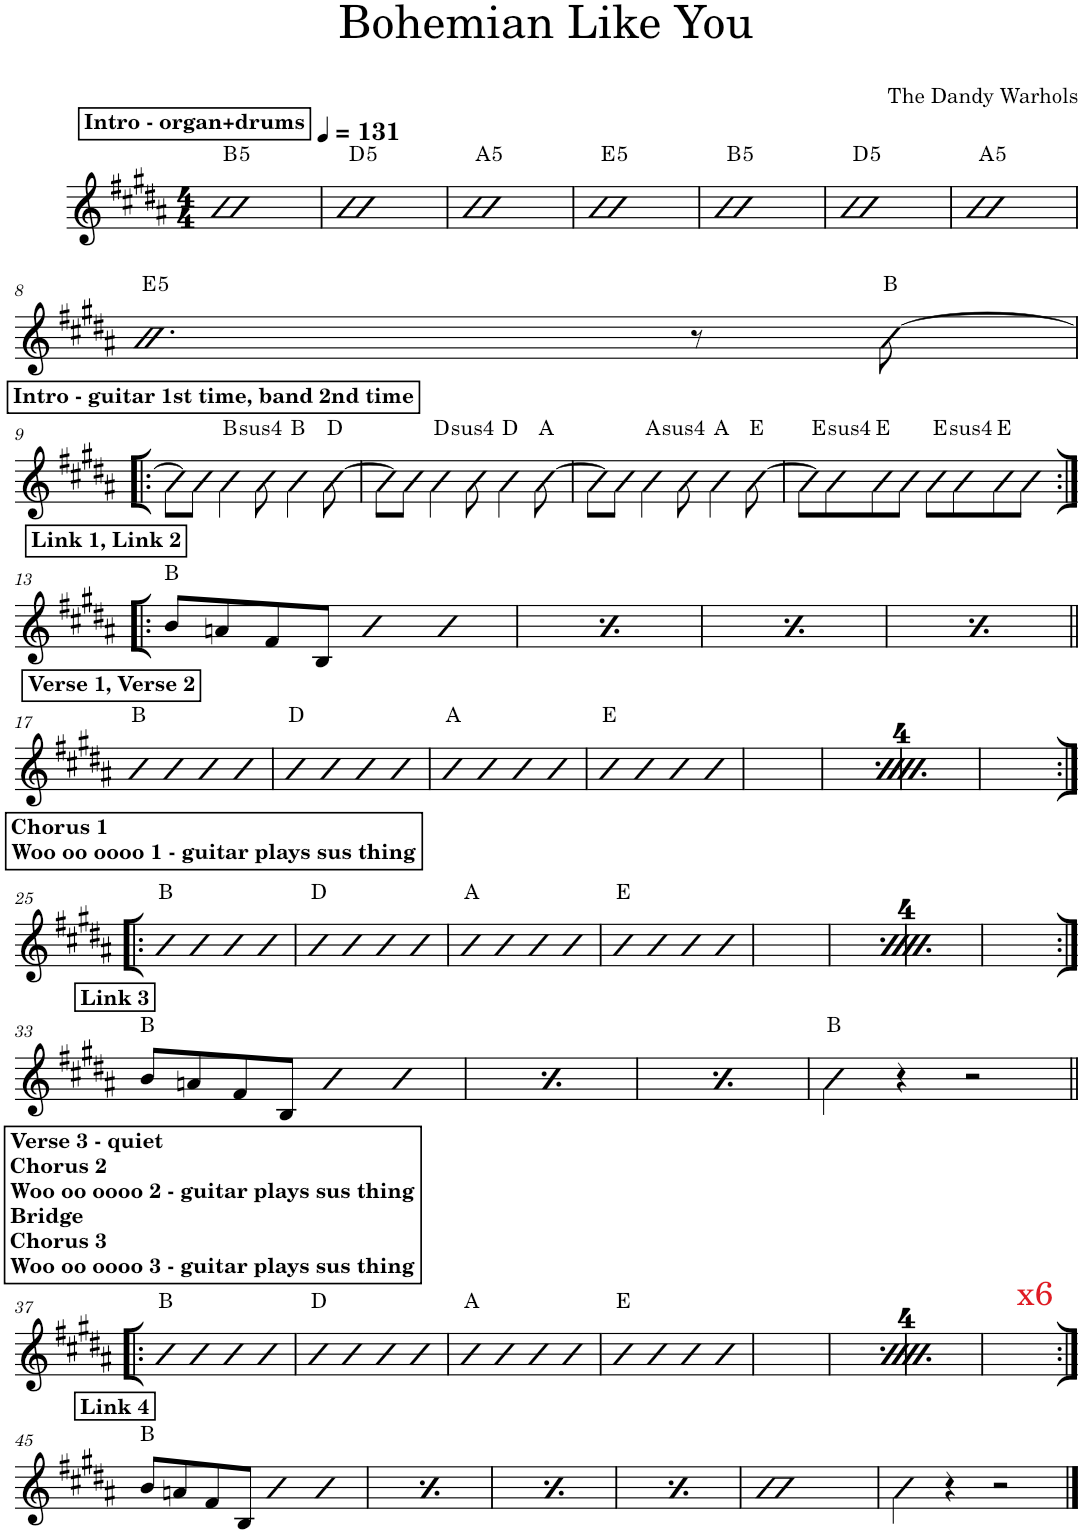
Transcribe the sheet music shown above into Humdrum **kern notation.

**kern	**harte
*part1	*part1
*staff1	*
*I"Piano	*
*I'Pno.	*
*clefG2	*
*k[f#c#g#d#a#]	*
*M4/4	*
*MM131	*
!!LO:REH:place=s1:a:B:cj:t=Intro - organ+drums
=1	=1
!	!LO:H:kt=5
1b	B:(1,5)
=2	=2
!	!LO:H:kt=5
1b	D:(1,5)
=3	=3
!	!LO:H:kt=5
1b	A:(1,5)
=4	=4
!	!LO:H:kt=5
1b	E:(1,5)
=5	=5
!	!LO:H:kt=5
1b	B:(1,5)
=6	=6
!	!LO:H:kt=5
1b	D:(1,5)
=7	=7
!	!LO:H:kt=5
1b	A:(1,5)
!!LO:LB:g=z
=8	=8
!	!LO:H:kt=5
2.b	E:(1,5)
8r	.
[8b\	B:maj
!!LO:LB:g=z
!!LO:REH:place=s1:a:B:cj:t=Intro - guitar 1st time, band 2nd time
=9!|:	=9!|:
8b\L]	.
8b\J	.
!	!LO:H:kt=4
4b\	B:sus4
8b\	.
4b\	B:maj
[8b\	D:maj
=10	=10
8b\L]	.
8b\J	.
!	!LO:H:kt=4
4b\	D:sus4
8b\	.
4b\	D:maj
[8b\	A:maj
=11	=11
8b\L]	.
8b\J	.
!	!LO:H:kt=4
4b\	A:sus4
8b\	.
4b\	A:maj
[8b\	E:maj
=12	=12
8b\L]	.
!	!LO:H:kt=4
8b\	E:sus4
8b\	E:maj
8b\J	.
8b\L	.
!	!LO:H:kt=4
8b\	E:sus4
8b\	E:maj
8b\J	.
!!LO:LB:g=z
!!LO:REH:place=s1:a:B:cj:t=Link 1, Link 2
=13:|!|:	=13:|!|:
8b/L	B:maj
8an/	.
8f#/	.
8B/J	.
4b	.
4b	.
!!LO:REH:place=s1:a:B:cj:t=Link 1, Link 2
=14	=14
8b/L	B:maj
8an/	.
8f#/	.
8B/J	.
4b	.
4b	.
!!LO:REH:place=s1:a:B:cj:t=Link 1, Link 2
=15	=15
8b/L	B:maj
8an/	.
8f#/	.
8B/J	.
4b	.
4b	.
!!LO:REH:place=s1:a:B:cj:t=Link 1, Link 2
=16	=16
8b/L	B:maj
8an/	.
8f#/	.
8B/J	.
4b	.
4b	.
!!LO:LB:g=z
!!LO:REH:place=s1:a:B:cj:t=Verse 1, Verse 2
=17||	=17||
4b	B:maj
4b	.
4b	.
4b	.
=18	=18
4b	D:maj
4b	.
4b	.
4b	.
=19	=19
4b	A:maj
4b	.
4b	.
4b	.
=20	=20
4b	E:maj
4b	.
4b	.
4b	.
!!LO:REH:place=s1:a:B:cj:t=Verse 1, Verse 2
=21	=21
4b	B:maj
4b	.
4b	.
4b	.
=22	=22
4b	D:maj
4b	.
4b	.
4b	.
=23	=23
4b	A:maj
4b	.
4b	.
4b	.
=24	=24
4b	E:maj
4b	.
4b	.
4b	.
!!LO:LB:g=z
!!LO:REH:place=s1:a:t=Woo oo oooo 1 - guitar plays sus thing
!!LO:REH:place=s1:a:B:t=Chorus 1
=25:|!|:	=25:|!|:
4b	B:maj
4b	.
4b	.
4b	.
=26	=26
4b	D:maj
4b	.
4b	.
4b	.
=27	=27
4b	A:maj
4b	.
4b	.
4b	.
=28	=28
4b	E:maj
4b	.
4b	.
4b	.
!!LO:REH:place=s1:a:t=Woo oo oooo 1 - guitar plays sus thing
!!LO:REH:place=s1:a:B:t=Chorus 1
=29	=29
4b	B:maj
4b	.
4b	.
4b	.
=30	=30
4b	D:maj
4b	.
4b	.
4b	.
=31	=31
4b	A:maj
4b	.
4b	.
4b	.
=32	=32
4b	E:maj
4b	.
4b	.
4b	.
!!LO:LB:g=z
!!LO:REH:place=s1:a:B:cj:t=Link 3
=33:|!	=33:|!
8b/L	B:maj
8an/	.
8f#/	.
8B/J	.
4b	.
4b	.
!!LO:REH:place=s1:a:B:cj:t=Link 3
=34	=34
8b/L	B:maj
8an/	.
8f#/	.
8B/J	.
4b	.
4b	.
!!LO:REH:place=s1:a:B:cj:t=Link 3
=35	=35
8b/L	B:maj
8an/	.
8f#/	.
8B/J	.
4b	.
4b	.
=36	=36
4b\	B:maj
4r	.
2r	.
!!LO:LB:g=z
!!LO:REH:place=s1:a:t=Woo oo oooo 3 - guitar plays sus thing
!!LO:REH:place=s1:a:t=Chorus 3
!!LO:REH:place=s1:a:t=Bridge
!!LO:REH:place=s1:a:t=Woo oo oooo 2 - guitar plays sus thing
!!LO:REH:place=s1:a:t=Chorus 2
!!LO:REH:place=s1:a:B:t=Verse 3 - quiet
=37!|:	=37!|:
4b	B:maj
4b	.
4b	.
4b	.
=38	=38
4b	D:maj
4b	.
4b	.
4b	.
=39	=39
4b	A:maj
4b	.
4b	.
4b	.
=40	=40
4b	E:maj
4b	.
4b	.
4b	.
!!LO:REH:place=s1:a:t=Woo oo oooo 3 - guitar plays sus thing
!!LO:REH:place=s1:a:t=Chorus 3
!!LO:REH:place=s1:a:t=Bridge
!!LO:REH:place=s1:a:t=Woo oo oooo 2 - guitar plays sus thing
!!LO:REH:place=s1:a:t=Chorus 2
!!LO:REH:place=s1:a:B:t=Verse 3 - quiet
=41	=41
4b	B:maj
4b	.
4b	.
4b	.
=42	=42
4b	D:maj
4b	.
4b	.
4b	.
=43	=43
4b	A:maj
4b	.
4b	.
4b	.
=44	=44
4b	E:maj
4b	.
4b	.
4b	.
!!LO:LB:g=z
!!LO:REH:place=s1:a:B:cj:t=Link 4
=45:|!	=45:|!
8b/L	B:maj
8an/	.
8f#/	.
8B/J	.
4b	.
4b	.
!!LO:REH:place=s1:a:B:cj:t=Link 4
=46	=46
8b/L	B:maj
8an/	.
8f#/	.
8B/J	.
4b	.
4b	.
!!LO:REH:place=s1:a:B:cj:t=Link 4
=47	=47
8b/L	B:maj
8an/	.
8f#/	.
8B/J	.
4b	.
4b	.
!!LO:REH:place=s1:a:B:cj:t=Link 4
=48	=48
8b/L	B:maj
8an/	.
8f#/	.
8B/J	.
4b	.
4b	.
=49	=49
1b	.
=50	=50
4b\	.
4r	.
2r	.
==	==
*-	*-
